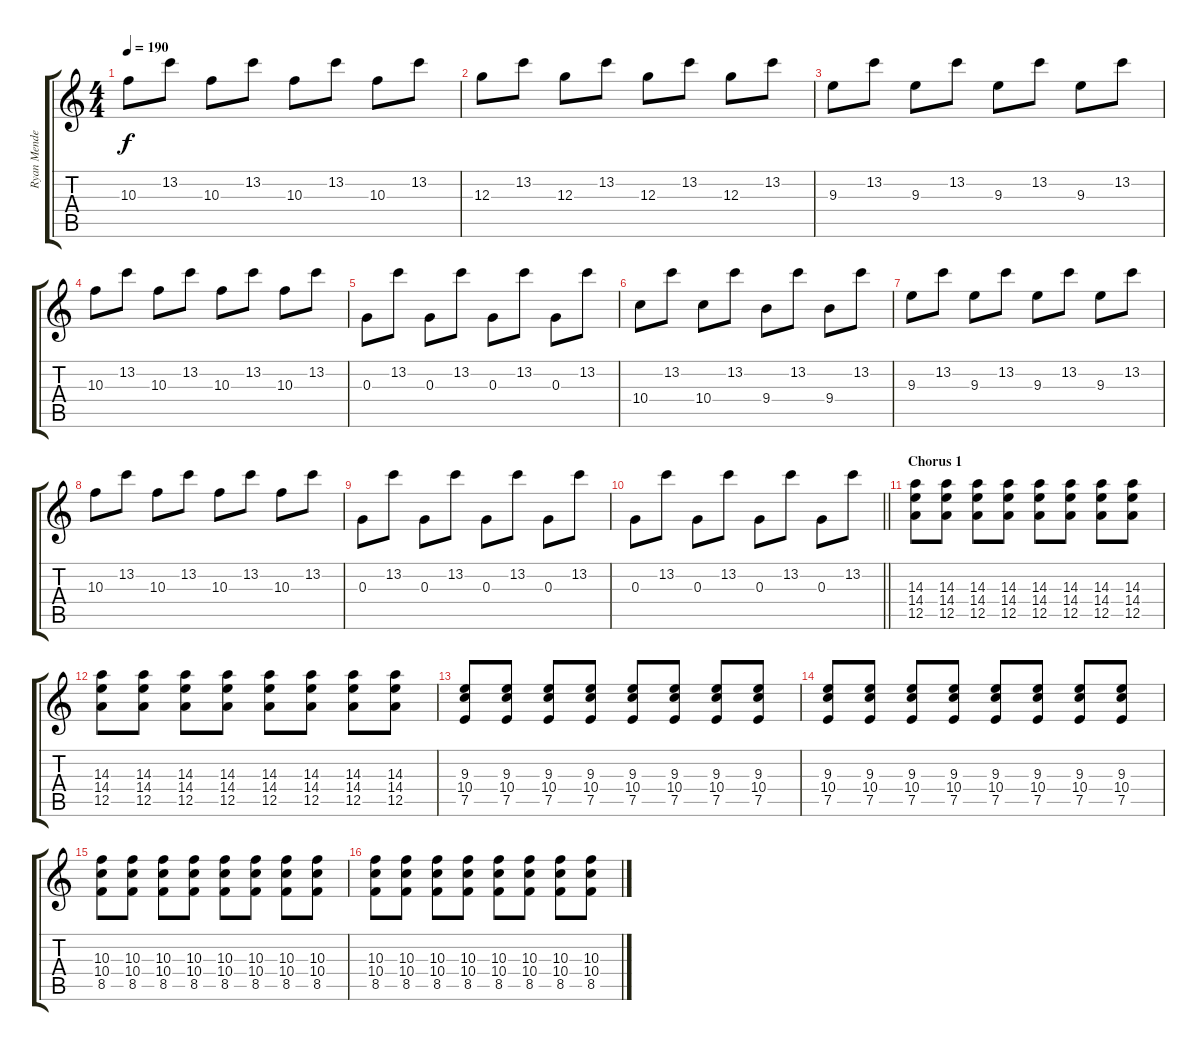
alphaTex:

\track ("Ryan Mendez" "Ryan Mende") {instrument electricguitarclean}
\staff {score tabs}
\tuning (E4 B3 G3 D3 A2 E2) {hide}
\ts (4 4)
\tempo 190
\clef g2
\ks c
10.3.8{dy f} 13.2.8 10.3.8 13.2.8 10.3.8 13.2.8 10.3.8 13.2.8 |
12.3.8 13.2.8 12.3.8 13.2.8 12.3.8 13.2.8 12.3.8 13.2.8 |
9.3.8 13.2.8 9.3.8 13.2.8 9.3.8 13.2.8 9.3.8 13.2.8 |
10.3.8 13.2.8 10.3.8 13.2.8 10.3.8 13.2.8 10.3.8 13.2.8 |
0.3.8 13.2.8 0.3.8 13.2.8 0.3.8 13.2.8 0.3.8 13.2.8 |
10.4.8 13.2.8 10.4.8 13.2.8 9.4.8 13.2.8 9.4.8 13.2.8 |
9.3.8 13.2.8 9.3.8 13.2.8 9.3.8 13.2.8 9.3.8 13.2.8 |
10.3.8 13.2.8 10.3.8 13.2.8 10.3.8 13.2.8 10.3.8 13.2.8 |
0.3.8 13.2.8 0.3.8 13.2.8 0.3.8 13.2.8 0.3.8 13.2.8 |
\barLineRight lightlight
0.3.8 13.2.8 0.3.8 13.2.8 0.3.8 13.2.8 0.3.8 13.2.8 |
\section ("" "Chorus 1")
(14.3 14.4 12.5).8{balance 13 instrument distortionguitar} (14.3 14.4 12.5).8 (14.3 14.4 12.5).8 (14.3 14.4 12.5).8 (14.3 14.4 12.5).8 (14.3 14.4 12.5).8 (14.3 14.4 12.5).8 (14.3 14.4 12.5).8 |
(14.3 14.4 12.5).8 (14.3 14.4 12.5).8 (14.3 14.4 12.5).8 (14.3 14.4 12.5).8 (14.3 14.4 12.5).8 (14.3 14.4 12.5).8 (14.3 14.4 12.5).8 (14.3 14.4 12.5).8 |
(9.3 10.4 7.5).8 (9.3 10.4 7.5).8 (9.3 10.4 7.5).8 (9.3 10.4 7.5).8 (9.3 10.4 7.5).8 (9.3 10.4 7.5).8 (9.3 10.4 7.5).8 (9.3 10.4 7.5).8 |
(9.3 10.4 7.5).8 (9.3 10.4 7.5).8 (9.3 10.4 7.5).8 (9.3 10.4 7.5).8 (9.3 10.4 7.5).8 (9.3 10.4 7.5).8 (9.3 10.4 7.5).8 (9.3 10.4 7.5).8 |
(10.3 10.4 8.5).8 (10.3 10.4 8.5).8 (10.3 10.4 8.5).8 (10.3 10.4 8.5).8 (10.3 10.4 8.5).8 (10.3 10.4 8.5).8 (10.3 10.4 8.5).8 (10.3 10.4 8.5).8 |
(10.3 10.4 8.5).8 (10.3 10.4 8.5).8 (10.3 10.4 8.5).8 (10.3 10.4 8.5).8 (10.3 10.4 8.5).8 (10.3 10.4 8.5).8 (10.3 10.4 8.5).8 (10.3 10.4 8.5).8
